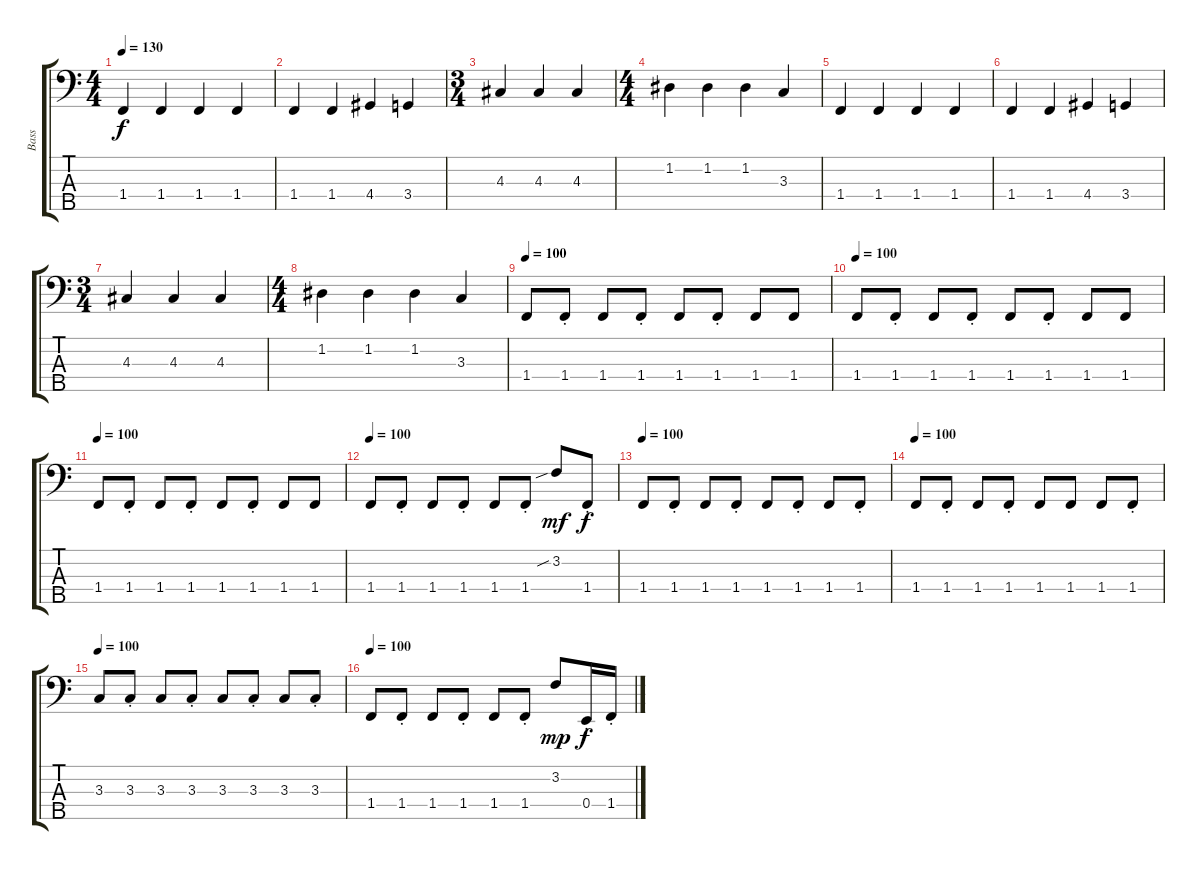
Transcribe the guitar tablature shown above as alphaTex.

\track ("Bass" "Bass") {instrument electricbasspick}
\staff {score tabs}
\tuning (G2 D2 A1 E1 B0) {hide}
\ts (4 4)
\tempo 130
\clef f4
\ks c
1.4.4{dy f} 1.4.4 1.4.4 1.4.4 |
1.4.4 1.4.4 4.4.4 3.4.4 |
\ts (3 4)
4.3.4 4.3.4 4.3.4 |
\ts (4 4)
1.2.4 1.2.4 1.2.4 3.3.4 |
1.4.4 1.4.4 1.4.4 1.4.4 |
1.4.4 1.4.4 4.4.4 3.4.4 |
\ts (3 4)
4.3.4 4.3.4 4.3.4 |
\ts (4 4)
1.2.4 1.2.4 1.2.4 3.3.4 |
\tempo 100
1.4.8 1.4{st}.8 1.4.8 1.4{st}.8 1.4.8 1.4{st}.8 1.4.8 1.4.8 |
\tempo 100
1.4.8 1.4{st}.8 1.4.8 1.4{st}.8 1.4.8 1.4{st}.8 1.4.8 1.4.8 |
\tempo 100
1.4.8 1.4{st}.8 1.4.8 1.4{st}.8 1.4.8 1.4{st}.8 1.4.8 1.4.8 |
\tempo 100
1.4.8 1.4{st}.8 1.4.8 1.4{st}.8 1.4.8 1.4{st}.8 3.2{sib}.8{dy mf} 1.4{st}.8{dy f} |
\tempo 100
1.4.8 1.4{st}.8 1.4.8 1.4{st}.8 1.4.8 1.4{st}.8 1.4.8 1.4{st}.8 |
\tempo 100
1.4.8 1.4{st}.8 1.4.8 1.4{st}.8 1.4.8 1.4.8 1.4.8 1.4{st}.8 |
\tempo 100
3.3.8 3.3{st}.8 3.3.8 3.3{st}.8 3.3.8 3.3{st}.8 3.3.8 3.3{st}.8 |
\tempo 100
1.4.8 1.4{st}.8 1.4.8 1.4{st}.8 1.4.8 1.4{st}.8 3.2.8{dy mp} 0.4{st}.16{dy f} 1.4{st}.16
